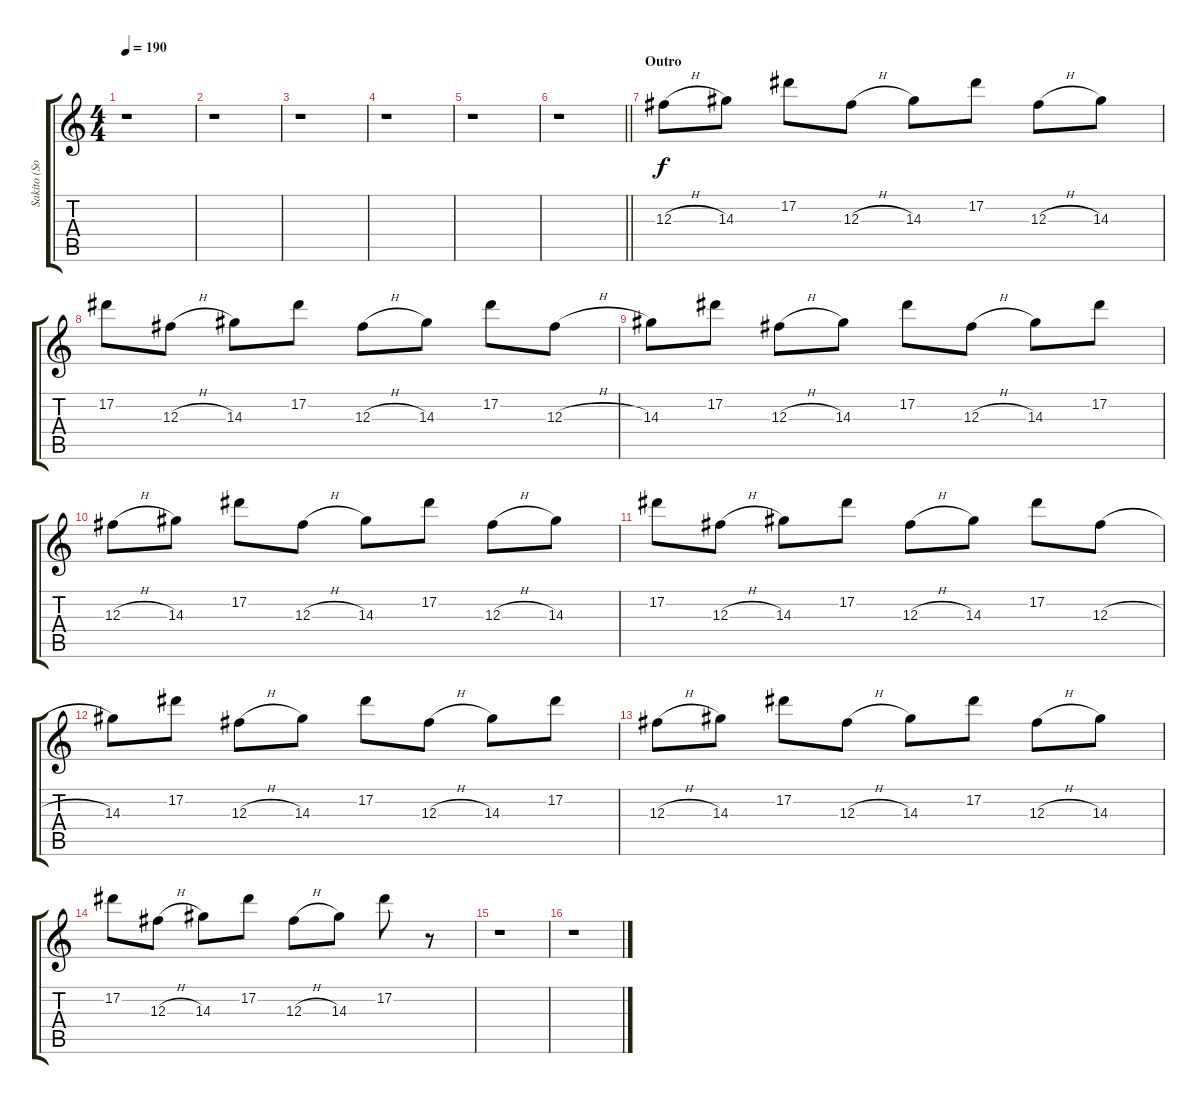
\track ("Sakito (Solo)" "Sakito (So") {instrument overdrivenguitar}
\staff {score tabs}
\tuning (Eb4 Bb3 Gb3 Db3 Ab2 Eb2) {hide}
\ts (4 4)
\tempo 190
\clef g2
\ks c
r.1{dy p} |
r.1 |
r.1 |
r.1 |
r.1 |
\barLineRight lightlight
r.1 |
\section ("" "Outro")
12.3{h}.8{dy f} 14.3.8 17.2.8 12.3{h}.8 14.3.8 17.2.8 12.3{h}.8 14.3.8 |
17.2.8 12.3{h}.8 14.3.8 17.2.8 12.3{h}.8 14.3.8 17.2.8 12.3{h}.8 |
14.3.8 17.2.8 12.3{h}.8 14.3.8 17.2.8 12.3{h}.8 14.3.8 17.2.8 |
12.3{h}.8 14.3.8 17.2.8 12.3{h}.8 14.3.8 17.2.8 12.3{h}.8 14.3.8 |
17.2.8 12.3{h}.8 14.3.8 17.2.8 12.3{h}.8 14.3.8 17.2.8 12.3{h}.8 |
14.3.8 17.2.8 12.3{h}.8 14.3.8 17.2.8 12.3{h}.8 14.3.8 17.2.8 |
12.3{h}.8 14.3.8 17.2.8 12.3{h}.8 14.3.8 17.2.8 12.3{h}.8 14.3.8 |
17.2.8 12.3{h}.8 14.3.8 17.2.8 12.3{h}.8 14.3.8 17.2.8 r.8 |
r.1 |
r.1
